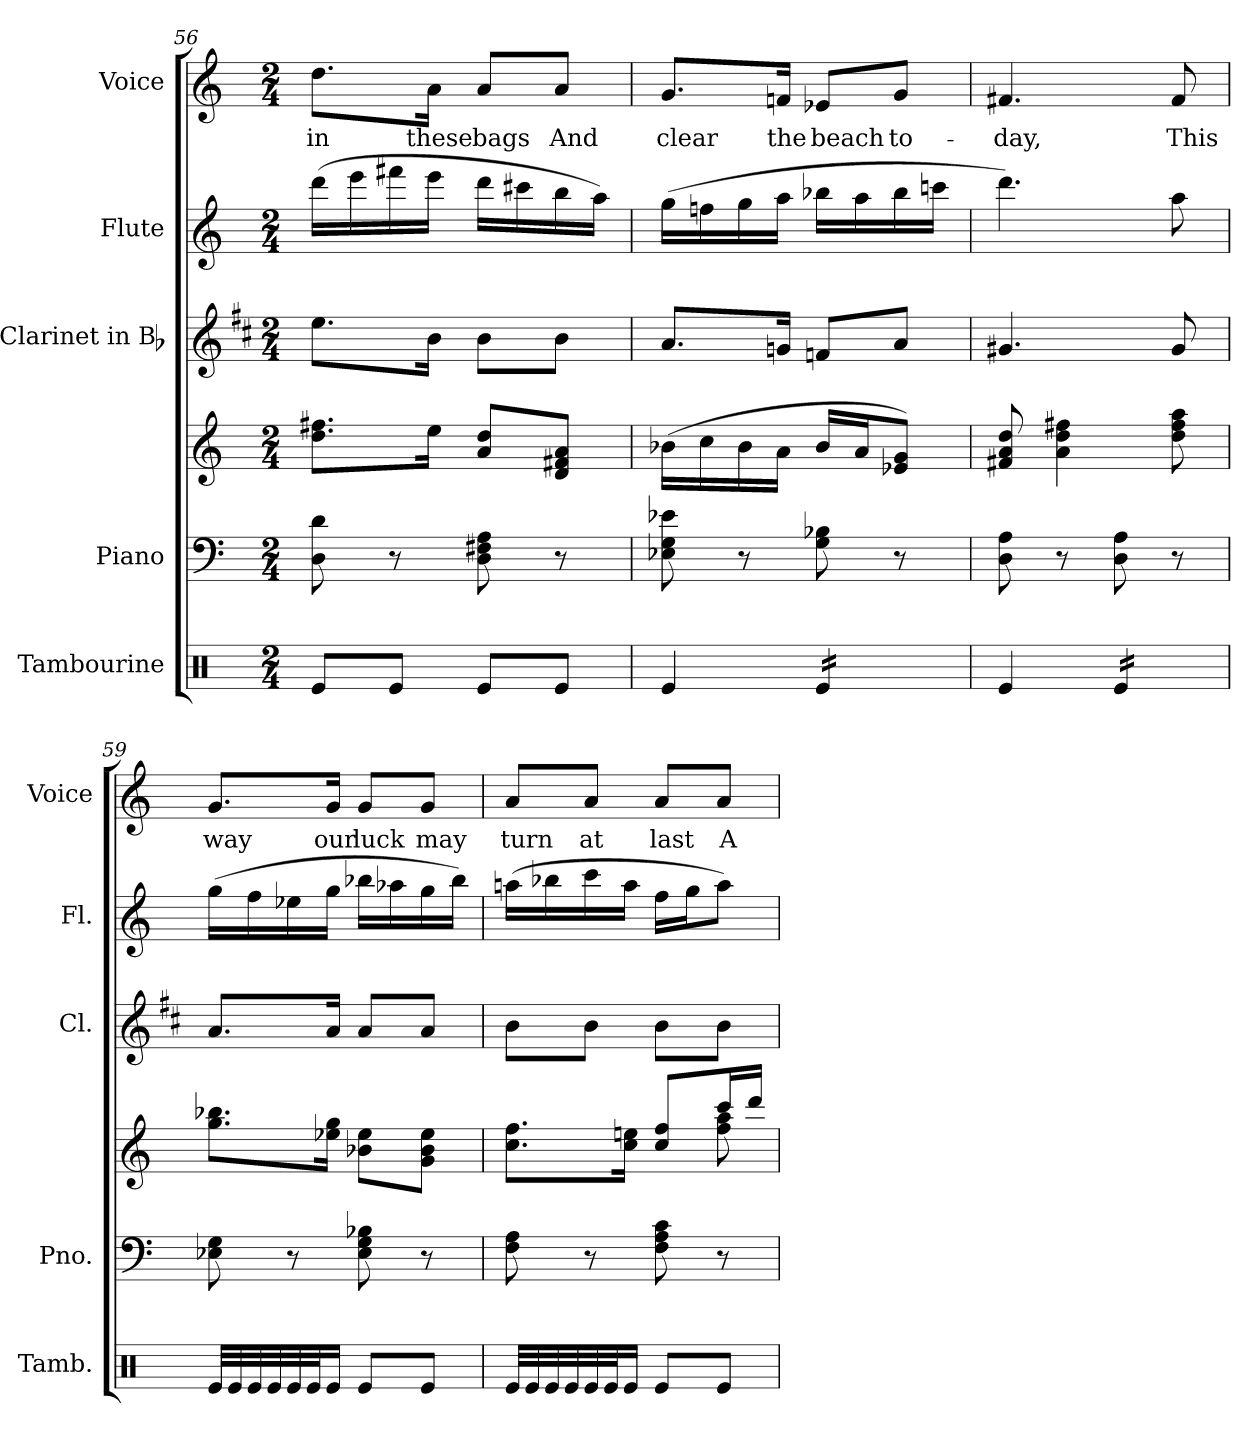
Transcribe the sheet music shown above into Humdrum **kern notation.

**kern	**kern	**kern	**kern	**kern	**kern	**text
*part5	*part4	*part4	*part3	*part2	*part1	*part1
*staff6	*staff5	*staff4	*staff3	*staff2	*staff1	*staff1
*I"Tambourine	*I"Piano	*	*I"Clarinet in Bb	*I"Flute	*I"Voice	*
*I'Tamb.	*I'Pno.	*	*I'Cl.	*I'Fl.	*I'Voice	*
*clefX	*clefF4	*clefG2	*clefG2	*clefG2	*clefG2	*
*	*	*	*ITrd1c2	*	*	*
*k[]	*k[]	*k[]	*k[]	*k[]	*k[]	*
*C:	*C:	*C:	*C:	*C:	*C:	*
*M2/4	*M2/4	*M2/4	*M2/4	*M2/4	*M2/4	*
=56	=56	=56	=56	=56	=56	=56
!	!	!	!	!	!	!LO:LY:b:color=#000000
8Rei/L	8Di\ 8di	8.ddi\ 8.ff#XiL	8.ddi\L	(16dddi\LL	8.ddi\L	in
.	.	.	.	16eeei\	.	.
8Rei/J	8r	.	.	16fff#Xi\	.	.
!	!	!	!	!	!	!LO:LY:b:color=#000000
.	.	16eei\Jk	16ai\Jk	16eeei\JJ	16ai\Jk	these
!	!	!	!	!	!	!LO:LY:b:color=#000000
8Rei/L	8Di\ 8F#Xi 8Ai	8ai/ 8ddiL	8ai\L	16dddi\LL	8ai/L	bags
.	.	.	.	16ccc#Xi\	.	.
!	!	!	!	!	!	!LO:LY:b:color=#000000
8Rei/J	8r	8di/ 8f#Xi 8aiJ	8ai\J	16bbi\	8ai/J	And
.	.	.	.	16aai\JJ)	.	.
=57	=57	=57	=57	=57	=57	=57
!	!	!	!	!	!	!LO:LY:b:color=#000000
4Rei/	8E-Xi\ 8Gi 8e-Xi	(16b-Xi\LL	8.gi/L	(16ggi\LL	8.gi/L	clear
.	.	16cci\	.	16ffni\	.	.
.	8r	16b-i\	.	16ggi\	.	.
!	!	!	!	!	!	!LO:LY:b:color=#000000
.	.	16ai\JJ	16fni/Jk	16aai\JJ	16fni/Jk	the
!	!	!	!	!	!	!LO:LY:b:color=#000000
*tremolo	*	*	*	*	*	*
16Rei/LL	8Gi\ 8B-Xi	16b-i/LL	8e-Xi/L	16bb-Xi\LL	8e-Xi/L	beach
16Rei/	.	16ai/J	.	16aai\	.	.
!	!	!	!	!	!	!LO:LY:b:color=#000000
16Rei/	8r	8e-Xi/ 8giJ)	8gi/J	16bb-i\	8gi/J	to-
16Rei/JJ	.	.	.	16cccni\JJ	.	.
*Xtremolo	*	*	*	*	*	*
=58	=58	=58	=58	=58	=58	=58
!	!	!	!	!	!	!LO:LY:b:color=#000000
4Rei/	8Di\ 8Ai	8f#Xi/ 8ai 8ddi	4.f#Xi/	4.dddi\)	4.f#Xi/	-day,
.	8r	4ai\ 4ddi 4ff#Xi	.	.	.	.
*tremolo	*	*	*	*	*	*
16Rei/LL	8Di\ 8Ai	.	.	.	.	.
16Rei/	.	.	.	.	.	.
!	!	!	!	!	!	!LO:LY:b:color=#000000
16Rei/	8r	8ddi\ 8ff#i 8aai	8f#i/	8aai\	8f#i/	This
16Rei/JJ	.	.	.	.	.	.
!!LO:PB:g=z
=59	=59	=59	=59	=59	=59	=59
!	!	!	!	!	!	!LO:LY:b:color=#000000
32Rei/LLL	8E-Xi\ 8Gi	8.ggi\ 8.bb-XiL	8.gi/L	(16ggi\LL	8.gi/L	way
32Rei/	.	.	.	.	.	.
32Rei/	.	.	.	16ffi\	.	.
32Rei/	.	.	.	.	.	.
32Rei/	8r	.	.	16ee-Xi\	.	.
32Rei/JJJ	.	.	.	.	.	.
*Xtremolo	*	*	*	*	*	*
!	!	!	!	!	!	!LO:LY:b:color=#000000
16Rei/Jk	.	16ee-Xi\ 16ggiJk	16gi/Jk	16ggi\JJ	16gi/Jk	our
!	!	!	!	!	!	!LO:LY:b:color=#000000
8Rei/L	8E-i\ 8Gi 8B-Xi	8b-Xi\ 8ee-iL	8gi/L	16bb-Xi\LL	8gi/L	luck
.	.	.	.	16aa-Xi\	.	.
!	!	!	!	!	!	!LO:LY:b:color=#000000
8Rei/J	8r	8gi\ 8b-i 8ee-iJ	8gi/J	16ggi\	8gi/J	may
.	.	.	.	16bb-i\JJ)	.	.
=60	=60	=60	=60	=60	=60	=60
*	*	*^	*	*	*	*
!	!	!	!	!	!	!	!LO:LY:b:color=#000000
*tremolo	*	*	*	*	*	*	*
32Rei/LLL	8Fi\ 8Ai	8.cci\ 8.ffiL	4.ryy	8ai\L	(16aani\LL	8ai/L	turn
32Rei/	.	.	.	.	.	.	.
32Rei/	.	.	.	.	16bb-Xi\	.	.
32Rei/	.	.	.	.	.	.	.
!	!	!	!	!	!	!	!LO:LY:b:color=#000000
32Rei/	8r	.	.	8ai\J	16ccci\	8ai/J	at
32Rei/JJJ	.	.	.	.	.	.	.
*Xtremolo	*	*	*	*	*	*	*
16Rei/Jk	.	16cci\ 16eeniJk	.	.	16aai\JJ	.	.
!	!	!	!	!	!	!	!LO:LY:b:color=#000000
8Rei/L	8Fi\ 8Ai 8ci	8cci/ 8ffiL	.	8ai\L	16ffi\LL	8ai/L	last
.	.	.	.	.	16ggi\J	.	.
!	!	!	!	!	!	!	!LO:LY:b:color=#000000
8Rei/J	8r	16ccci/L	8ffi\ 8aai	8ai\J	8aai\J)	8ai/J	A
.	.	16dddi/JJ	.	.	.	.	.
*	*	*v	*v	*	*	*	*
=	=	=	=	=	=	=
*-	*-	*-	*-	*-	*-	*-
